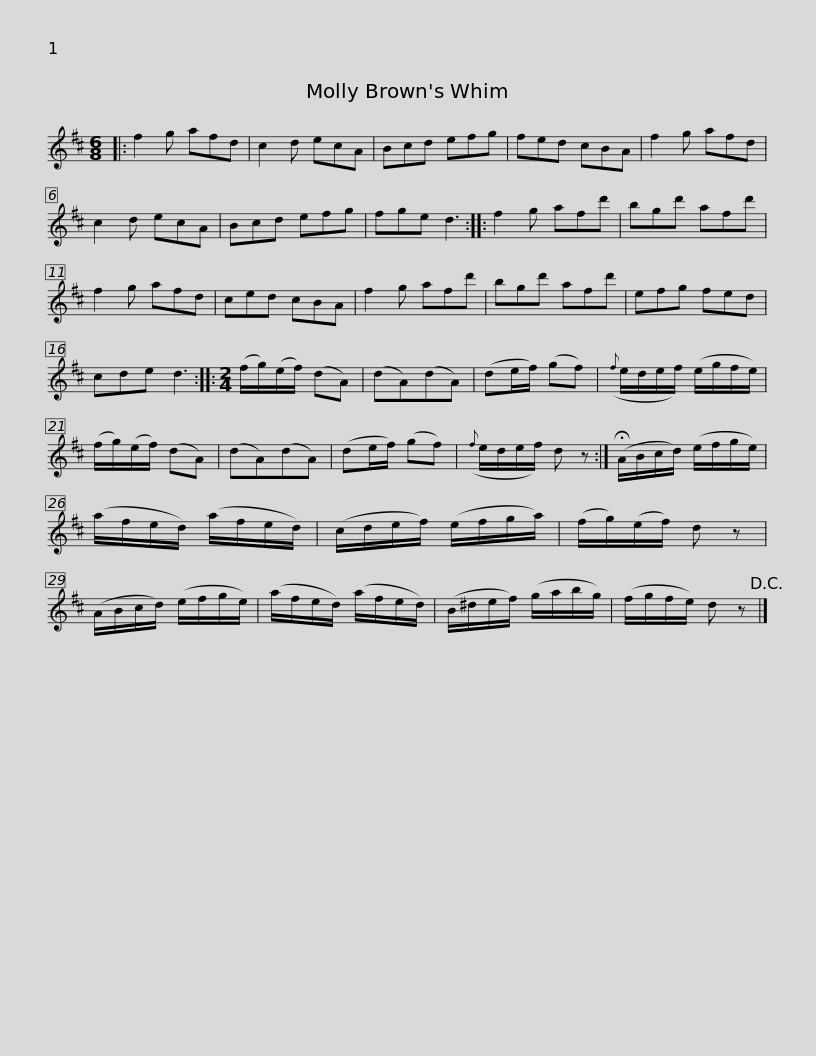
X:1
L:1/8
M:6/8
I:linebreak $
K:D
V:1 treble
V:1
|: f2 g afd | c2 d ecA | Bcd efg | fed cBA | f2 g afd | %5
 c2 d ecA | Bcd efg |$ fge d3 :: f2 g afd' | bgd' afd' | %10
 f2 g afd | ced cBA | f2 g afd' | bgd' afd' |$ efg fed | %15
 cde d3 ::[M:2/4] (f/g/)(e/f/) (dA) | (dA)(dA) | (de/f/) (gf) |({f} e/d/e/f/) (e/g/f/e/) | %20
 (f/g/)(e/f/) (dA) | (dA)(dA) |$ (de/f/) (gf) |({f} e/d/e/f/) d z :| (!fermata!A/B/c/d/) (e/f/g/e/) | %25
 (a/f/e/d/) (a/f/e/d/) | (c/d/e/f/) (e/f/g/a/) | (f/g/)(e/f/) d z |$ (A/B/c/d/) (e/f/g/e/) | (a/f/e/d/) (a/f/e/d/) | %30
 (B/^d/e/f/) (g/a/b/g/) | (f/g/f/e/) d z!D.C.! |] %32
